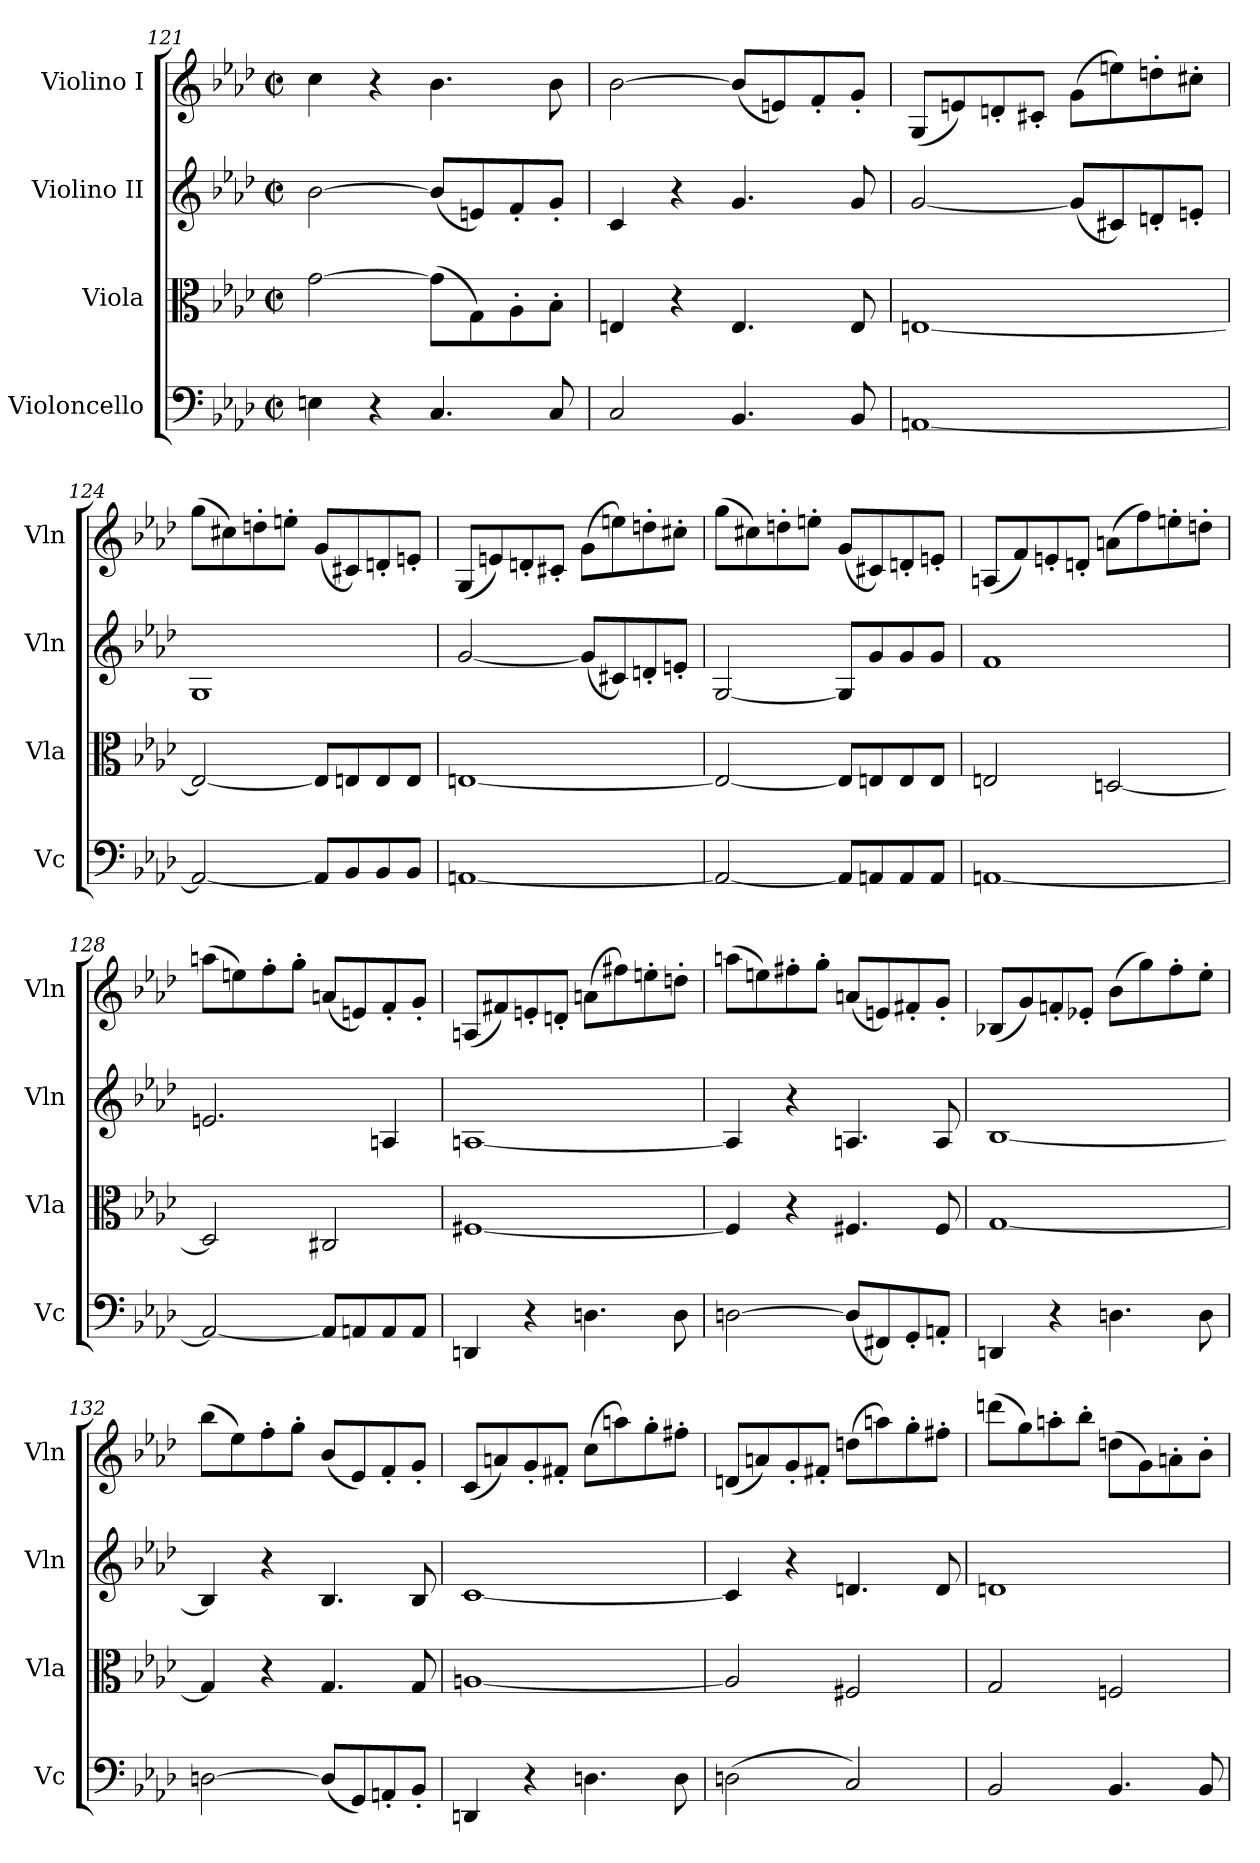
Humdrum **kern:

**kern	**kern	**kern	**kern
*part4	*part3	*part2	*part1
*staff4	*staff3	*staff2	*staff1
*I"Violoncello	*I"Viola	*I"Violino II	*I"Violino I
*I'Vc	*I'Vla	*I'Vln	*I'Vln
*clefF4	*clefC3	*clefG2	*clefG2
*k[b-e-a-d-]	*k[b-e-a-d-]	*k[b-e-a-d-]	*k[b-e-a-d-]
*M2/2	*M2/2	*M2/2	*M2/2
*met(c|)	*met(c|)	*met(c|)	*met(c|)
=121	=121	=121	=121
4En\	[2g\	[2b-\	4cc\
4r	.	.	4r
4.C/	(8g\L]	(8b-/L]	4.b-\
.	8G\)	8en/)	.
.	8A-'\	8f'/	.
8C/	8B-'\J	8g'/J	8b-\
=122	=122	=122	=122
2C/	4En/	4c/	[2b-\
.	4r	4r	.
4.BB-/	4.E/	4.g/	(8b-/L]
.	.	.	8en/)
.	.	.	8f'/
8BB-/	8E/	8g/	8g'/J
=123	=123	=123	=123
[1AAn	[1En	[2g/	(8G/L
.	.	.	8en/)
.	.	.	8dn'/
.	.	.	8c#X'/J
.	.	(8g/L]	(8g\L
.	.	8c#X/)	8een\)
.	.	8dn'/	8ddn'\
.	.	8en'/J	8cc#X'\J
=124	=124	=124	=124
2AA/_	2E/_	1G	(8gg\L
.	.	.	8cc#X\)
.	.	.	8ddn'\
.	.	.	8een'\J
8AA/L]	8E/L]	.	(8g/L
8BB-/	8En/	.	8c#X/)
8BB-/	8E/	.	8dn'/
8BB-/J	8E/J	.	8en'/J
!!LO:LB:g=z
=125	=125	=125	=125
[1AAn	[1En	[2g/	(8G/L
.	.	.	8en/)
.	.	.	8dn'/
.	.	.	8c#X'/J
.	.	(8g/L]	(8g\L
.	.	8c#X/)	8een\)
.	.	8dn'/	8ddn'\
.	.	8en'/J	8cc#X'\J
=126	=126	=126	=126
2AA/_	2E/_	[2G/	(8gg\L
.	.	.	8cc#X\)
.	.	.	8ddn'\
.	.	.	8een'\J
8AA/L]	8E/L]	8G/L]	(8g/L
8AAn/	8En/	8g/	8c#X/)
8AA/	8E/	8g/	8dn'/
8AA/J	8E/J	8g/J	8en'/J
=127	=127	=127	=127
[1AAn	2En/	1f	(8An/L
.	.	.	8f/)
.	.	.	8en'/
.	.	.	8dn'/J
.	[2Dn/	.	(8an\L
.	.	.	8ff\)
.	.	.	8een'\
.	.	.	8ddn'\J
=128	=128	=128	=128
2AA/_	2D/]	2.en/	(8aan\L
.	.	.	8een\)
.	.	.	8ff'\
.	.	.	8gg'\J
8AA/L]	2C#X/	.	(8an/L
8AAn/	.	.	8en/)
8AA/	.	4An/	8f'/
8AA/J	.	.	8g'/J
=129	=129	=129	=129
4DDn/	[1F#X	[1An	(8An/L
.	.	.	8f#X/)
4r	.	.	8en'/
.	.	.	8dn'/J
4.Dn\	.	.	(8an\L
.	.	.	8ff#X\)
.	.	.	8een'\
8D\	.	.	8ddn'\J
!!LO:LB:g=z
=130	=130	=130	=130
[2Dn\	4F#/]	4A/]	(8aan\L
.	.	.	8een\)
.	4r	4r	8ff#X'\
.	.	.	8gg'\J
(8D/L]	4.F#X/	4.An/	(8an/L
8FF#X/)	.	.	8en/)
8GG'/	.	.	8f#X'/
8AAn'/J	8F#/	8A/	8g'/J
=131	=131	=131	=131
4DDn/	[1G	[1B-	(8B-X/L
.	.	.	8g/)
4r	.	.	8fn'/
.	.	.	8e-X'/J
4.Dn\	.	.	(8b-\L
.	.	.	8gg\)
.	.	.	8ff'\
8D\	.	.	8ee-'\J
=132	=132	=132	=132
[2Dn\	4G/]	4B-/]	(8bb-\L
.	.	.	8ee-\)
.	4r	4r	8ff'\
.	.	.	8gg'\J
(8D/L]	4.G/	4.B-/	(8b-/L
8GG/)	.	.	8e-/)
8AAn'/	.	.	8f'/
8BB-'/J	8G/	8B-/	8g'/J
=133	=133	=133	=133
4DDn/	[1An	[1c	(8c/L
.	.	.	8an/)
4r	.	.	8g'/
.	.	.	8f#X'/J
4.Dn\	.	.	(8cc\L
.	.	.	8aan\)
.	.	.	8gg'\
8D\	.	.	8ff#X'\J
=134	=134	=134	=134
(2Dn\	2A/]	4c/]	(8dn/L
.	.	.	8an/)
.	.	4r	8g'/
.	.	.	8f#X'/J
2C/)	2F#X/	4.dn/	(8ddn\L
.	.	.	8aan\)
.	.	.	8gg'\
.	.	8d/	8ff#X'\J
!!LO:LB:g=z
=135	=135	=135	=135
2BB-/	2G/	1dn	(8dddn\L
.	.	.	8gg\)
.	.	.	8aan'\
.	.	.	8bb-'\J
4.BB-/	2Fn/	.	(8ddn\L
.	.	.	8g\)
.	.	.	8an'\
8BB-/	.	.	8b-'\J
=	=	=	=
*-	*-	*-	*-
